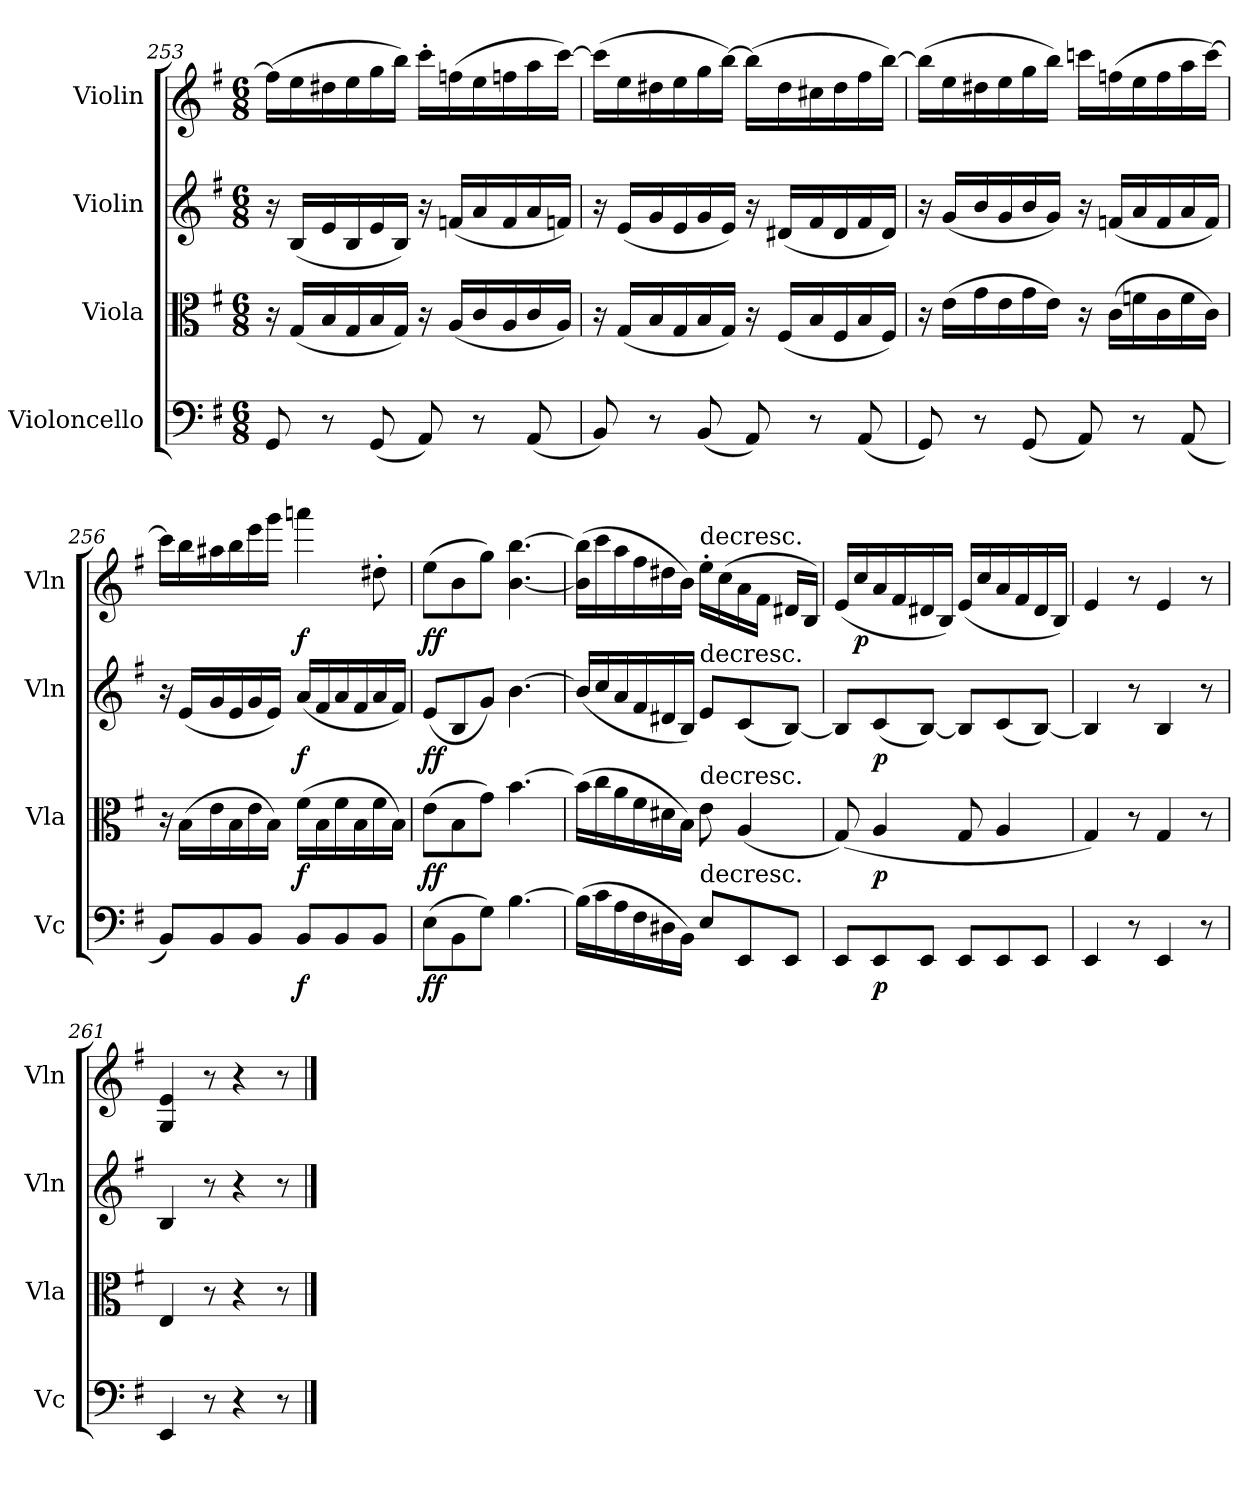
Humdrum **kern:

**kern	**dynam	**kern	**dynam	**kern	**dynam	**kern	**dynam
*part4	*part4	*part3	*part3	*part2	*part2	*part1	*part1
*staff4	*staff4	*staff3	*staff3	*staff2	*staff2	*staff1	*staff1
*I"Violoncello	*	*I"Viola	*	*I"Violin	*	*I"Violin	*
*I'Vc	*	*I'Vla	*	*I'Vln	*	*I'Vln	*
*clefF4	*	*clefC3	*	*clefG2	*	*clefG2	*
*k[f#]	*	*k[f#]	*	*k[f#]	*	*k[f#]	*
*M6/8	*	*M6/8	*	*M6/8	*	*M6/8	*
=253	=253	=253	=253	=253	=253	=253	=253
8GG/	.	16r	.	16r	.	(16ff#\LL]	.
.	.	(16G/LL	.	(16B/LL	.	16ee\	.
8r	.	16B/	.	16e/	.	16dd#X\	.
.	.	16G/	.	16B/	.	16ee\	.
(8GG/	.	16B/	.	16e/	.	16gg\	.
.	.	16G/JJ)	.	16B/JJ)	.	16bb\JJ)	.
8AA/)	.	16r	.	16r	.	16ccc'\LL	.
.	.	(16A/LL	.	(16fn/LL	.	(16ffn\	.
8r	.	16c/	.	16a/	.	16ee\	.
.	.	16A/	.	16f/	.	16ffn\	.
(8AA/	.	16c/	.	16a/	.	16aa\	.
.	.	16A/JJ)	.	16fn/JJ)	.	[16ccc\JJ)	.
=254	=254	=254	=254	=254	=254	=254	=254
8BB/)	.	16r	.	16r	.	(16ccc\LL]	.
.	.	(16G/LL	.	(16e/LL	.	16ee\	.
8r	.	16B/	.	16g/	.	16dd#X\	.
.	.	16G/	.	16e/	.	16ee\	.
(8BB/	.	16B/	.	16g/	.	16gg\	.
.	.	16G/JJ)	.	16e/JJ)	.	[16bb\JJ)	.
8AA/)	.	16r	.	16r	.	(16bb\LL]	.
.	.	(16F#/LL	.	(16d#X/LL	.	16dd#\	.
8r	.	16B/	.	16f#/	.	16cc#X\	.
.	.	16F#/	.	16d#/	.	16dd#\	.
(8AA/	.	16B/	.	16f#/	.	16ff#\	.
.	.	16F#/JJ)	.	16d#/JJ)	.	[16bb\JJ)	.
=255	=255	=255	=255	=255	=255	=255	=255
8GG/)	.	16r	.	16r	.	(16bb\LL]	.
.	.	(16e\LL	.	(16g/LL	.	16ee\	.
8r	.	16g\	.	16b/	.	16dd#X\	.
.	.	16e\	.	16g/	.	16ee\	.
(8GG/	.	16g\	.	16b/	.	16gg\	.
.	.	16e\JJ)	.	16g/JJ)	.	16bb\JJ)	.
8AA/)	.	16r	.	16r	.	16cccn\LL	.
.	.	(16c\LL	.	(16fn/LL	.	(16ffn\	.
8r	.	16fn\	.	16a/	.	16ee\	.
.	.	16c\	.	16f/	.	16ff\	.
(8AA/	.	16f\	.	16a/	.	16aa\	.
.	.	16c\JJ)	.	16f/JJ)	.	[16ccc\JJ)	.
=256	=256	=256	=256	=256	=256	=256	=256
8BB/L)	.	16r	.	16r	.	16ccc\LL]	.
.	.	(16B\LL	.	(16e/LL	.	16bb\	.
8BB/	.	16e\	.	16g/	.	16aa#X\	.
.	.	16B\	.	16e/	.	16bb\	.
8BB/J	.	16e\	.	16g/	.	16eee\	.
.	.	16B\JJ)	.	16e/JJ)	.	16ggg\JJ	.
8BB/L	f	(16f#\LL	f	(16a/LL	f	4aaan\	f
.	.	16B\	.	16f#/	.	.	.
8BB/	.	16f#\	.	16a/	.	.	.
.	.	16B\	.	16f#/	.	.	.
8BB/J	.	16f#\	.	16a/	.	8dd#X'\	.
.	.	16B\JJ)	.	16f#/JJ)	.	.	.
=257	=257	=257	=257	=257	=257	=257	=257
(8E\L	ff	(8e\L	ff	(8e/L	ff	(8ee\L	ff
8BB\	.	8B\	.	8B/	.	8b\	.
8G\J)	.	8g\J)	.	8g/J)	.	8gg\J)	.
[4.B\	.	[4.b\	.	[4.b\	.	[4.b\ [4.bb\	.
=258	=258	=258	=258	=258	=258	=258	=258
(16B\LL]	.	(16b\LL]	.	(16b/LL]	.	(16b]\ 16bb]\LL	.
16c\	.	16cc\	.	16cc/	.	16ccc\	.
16A\	.	16a\	.	16a/	.	16aa\	.
16F#\	.	16f#\	.	16f#/	.	16ff#\	.
16D#X\	.	16d#X\	.	16d#X/	.	16dd#X\	.
16BB\JJ)	.	16B\JJ)	.	16B/JJ)	.	16b\JJ)	.
!	!	!	!	!	!	!LO:TX:t=decresc.	!
!	!	!	!	!LO:TX:t=decresc.	!	!	!
!	!	!LO:TX:t=decresc.	!	!	!	!	!
!LO:TX:t=decresc.	!	!	!	!	!	!	!
8E/L	.	8e\	.	8e/L	.	16ee'\LL	.
.	.	.	.	.	.	(16cc\	.
8EE/	.	(4A/	.	(8c/	.	16a\	.
.	.	.	.	.	.	16f#\JJ	.
8EE/J	.	.	.	[8B/J)	.	16d#X/LL	.
.	.	.	.	.	.	16B/JJ)	.
=259	=259	=259	=259	=259	=259	=259	=259
8EE/L	.	(8G/)	.	8B/L]	.	(16e/LL	.
.	.	.	.	.	.	16cc/	p
8EE/	p	4A/	p	(8c/	p	16a/	.
.	.	.	.	.	.	16f#/	.
8EE/J	.	.	.	[8B/J)	.	16d#X/	.
.	.	.	.	.	.	16B/JJ)	.
8EE/L	.	8G/	.	8B/L]	.	(16e/LL	.
.	.	.	.	.	.	16cc/	.
8EE/	.	4A/	.	(8c/	.	16a/	.
.	.	.	.	.	.	16f#/	.
8EE/J	.	.	.	[8B/J)	.	16d#/	.
.	.	.	.	.	.	16B/JJ)	.
=260	=260	=260	=260	=260	=260	=260	=260
4EE/	.	4G/)	.	4B/]	.	4e/	.
8r	.	8r	.	8r	.	8r	.
4EE/	.	4G/	.	4B/	.	4e/	.
8r	.	8r	.	8r	.	8r	.
=261	=261	=261	=261	=261	=261	=261	=261
4EE/	.	4E/	.	4B/	.	4G/ 4e/	.
8r	.	8r	.	8r	.	8r	.
4r	.	4r	.	4r	.	4r	.
8r	.	8r	.	8r	.	8r	.
==	==	==	==	==	==	==	==
*-	*-	*-	*-	*-	*-	*-	*-
